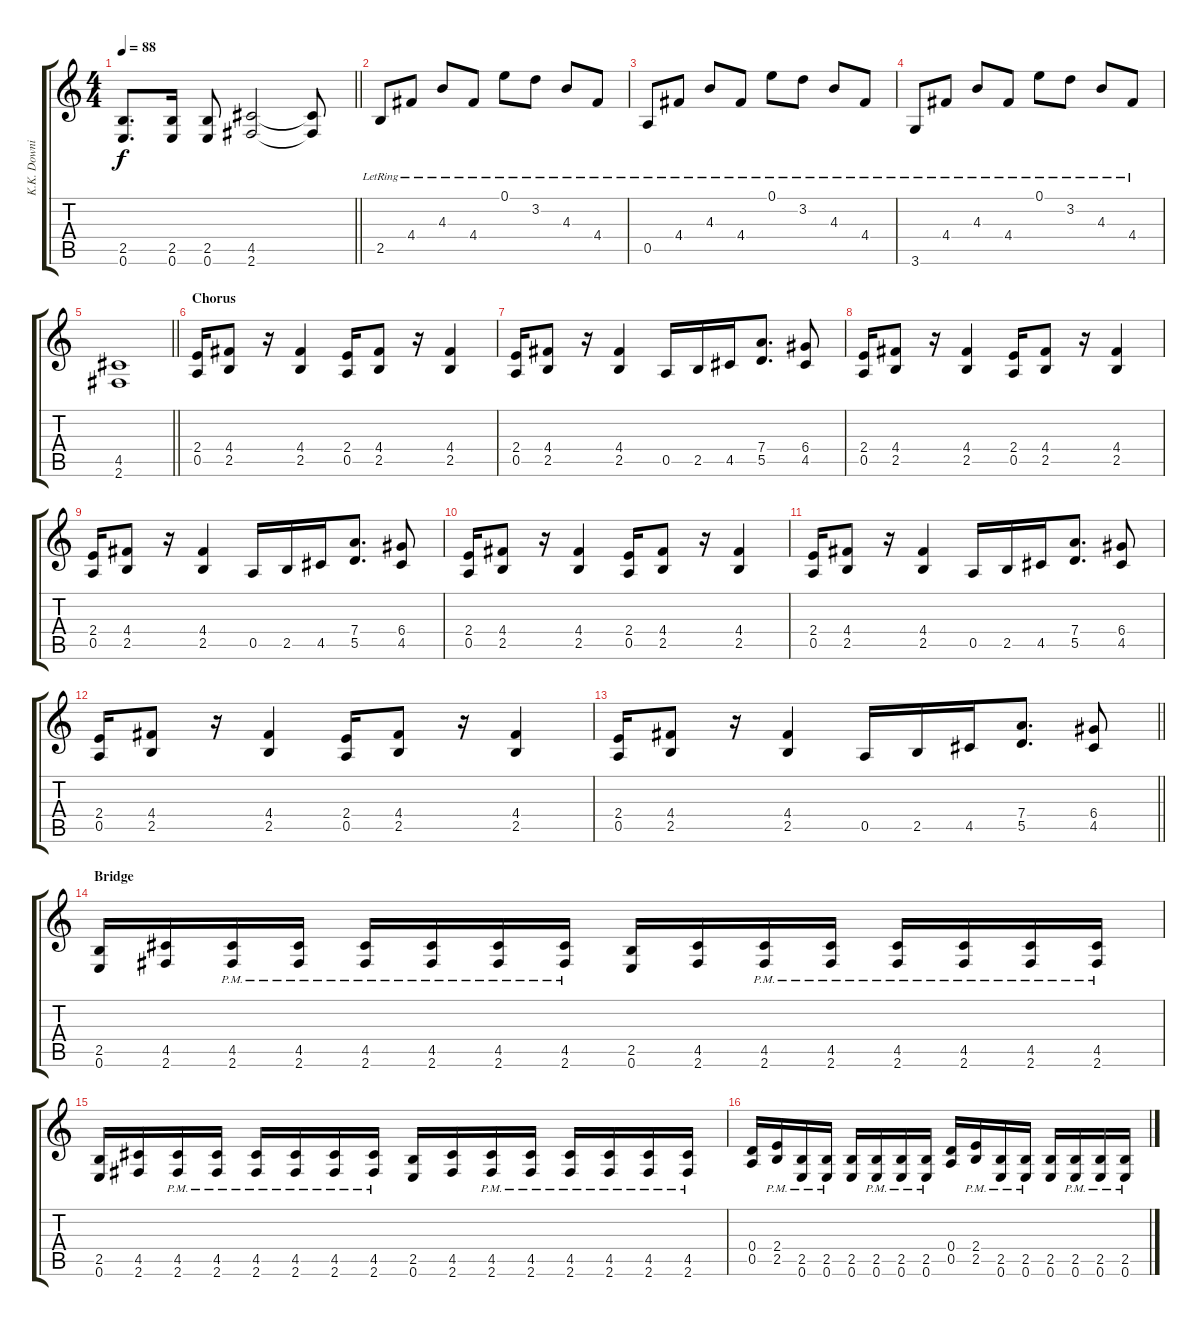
\track ("K.K. Downing" "K.K. Downi") {instrument distortionguitar}
\staff {score tabs}
\tuning (E4 B3 G3 D3 A2 E2) {hide}
\ts (4 4)
\tempo 88
\clef g2
\barLineRight lightlight
\ks c
(2.5 0.6).8{d dy f} (2.5 0.6).16 (2.5 0.6).8 (4.5 2.6).2 (4.5{t} 2.6{t}).8 |
2.5{lr}.8 4.4{lr}.8 4.3{lr}.8 4.4{lr}.8 0.1{lr}.8 3.2{lr}.8 4.3{lr}.8 4.4{lr}.8 |
0.5{lr}.8 4.4{lr}.8 4.3{lr}.8 4.4{lr}.8 0.1{lr}.8 3.2{lr}.8 4.3{lr}.8 4.4{lr}.8 |
3.6{lr}.8 4.4{lr}.8 4.3{lr}.8 4.4{lr}.8 0.1{lr}.8 3.2{lr}.8 4.3{lr}.8 4.4{lr}.8 |
\barLineRight lightlight
(4.5 2.6).1{volume 12 instrument distortionguitar} |
\section ("" "Chorus")
(2.4 0.5).16 (4.4 2.5).8 r.16 (4.4 2.5).4 (2.4 0.5).16 (4.4 2.5).8 r.16 (4.4 2.5).4 |
(2.4 0.5).16 (4.4 2.5).8 r.16 (4.4 2.5).4 0.5.16 2.5.16 4.5.16 (7.4 5.5).8{d} (6.4 4.5).8 |
(2.4 0.5).16 (4.4 2.5).8 r.16 (4.4 2.5).4 (2.4 0.5).16 (4.4 2.5).8 r.16 (4.4 2.5).4 |
(2.4 0.5).16 (4.4 2.5).8 r.16 (4.4 2.5).4 0.5.16 2.5.16 4.5.16 (7.4 5.5).8{d} (6.4 4.5).8 |
(2.4 0.5).16 (4.4 2.5).8 r.16 (4.4 2.5).4 (2.4 0.5).16 (4.4 2.5).8 r.16 (4.4 2.5).4 |
(2.4 0.5).16 (4.4 2.5).8 r.16 (4.4 2.5).4 0.5.16 2.5.16 4.5.16 (7.4 5.5).8{d} (6.4 4.5).8 |
(2.4 0.5).16 (4.4 2.5).8 r.16 (4.4 2.5).4 (2.4 0.5).16 (4.4 2.5).8 r.16 (4.4 2.5).4 |
\barLineRight lightlight
(2.4 0.5).16 (4.4 2.5).8 r.16 (4.4 2.5).4 0.5.16 2.5.16 4.5.16 (7.4 5.5).8{d} (6.4 4.5).8 |
\section ("" "Bridge")
(2.5 0.6).16 (4.5 2.6).16 (4.5{pm} 2.6{pm}).16 (4.5{pm} 2.6{pm}).16 (4.5 2.6{pm}).16 (4.5{pm} 2.6{pm}).16 (4.5{pm} 2.6{pm}).16 (4.5{pm} 2.6{pm}).16 (2.5 0.6).16 (4.5 2.6).16 (4.5{pm} 2.6{pm}).16 (4.5{pm} 2.6{pm}).16 (4.5 2.6{pm}).16 (4.5{pm} 2.6{pm}).16 (4.5{pm} 2.6{pm}).16 (4.5{pm} 2.6{pm}).16 |
(2.5 0.6).16 (4.5 2.6).16 (4.5{pm} 2.6{pm}).16 (4.5{pm} 2.6{pm}).16 (4.5 2.6{pm}).16 (4.5{pm} 2.6{pm}).16 (4.5{pm} 2.6{pm}).16 (4.5{pm} 2.6{pm}).16 (2.5 0.6).16 (4.5 2.6).16 (4.5{pm} 2.6{pm}).16 (4.5{pm} 2.6{pm}).16 (4.5 2.6{pm}).16 (4.5{pm} 2.6{pm}).16 (4.5{pm} 2.6{pm}).16 (4.5{pm} 2.6{pm}).16 |
(0.4 0.5).16 (2.4{pm} 2.5{pm}).16 (2.5{pm} 0.6{pm}).16 (2.5{pm} 0.6{pm}).16 (2.5 0.6).16 (2.5{pm} 0.6{pm}).16 (2.5{pm} 0.6{pm}).16 (2.5{pm} 0.6{pm}).16 (0.4 0.5).16 (2.4{pm} 2.5).16 (2.5{pm} 0.6{pm}).16 (2.5 0.6{pm}).16 (2.5 0.6).16 (2.5{pm} 0.6{pm}).16 (2.5{pm} 0.6{pm}).16 (2.5{pm} 0.6{pm}).16
